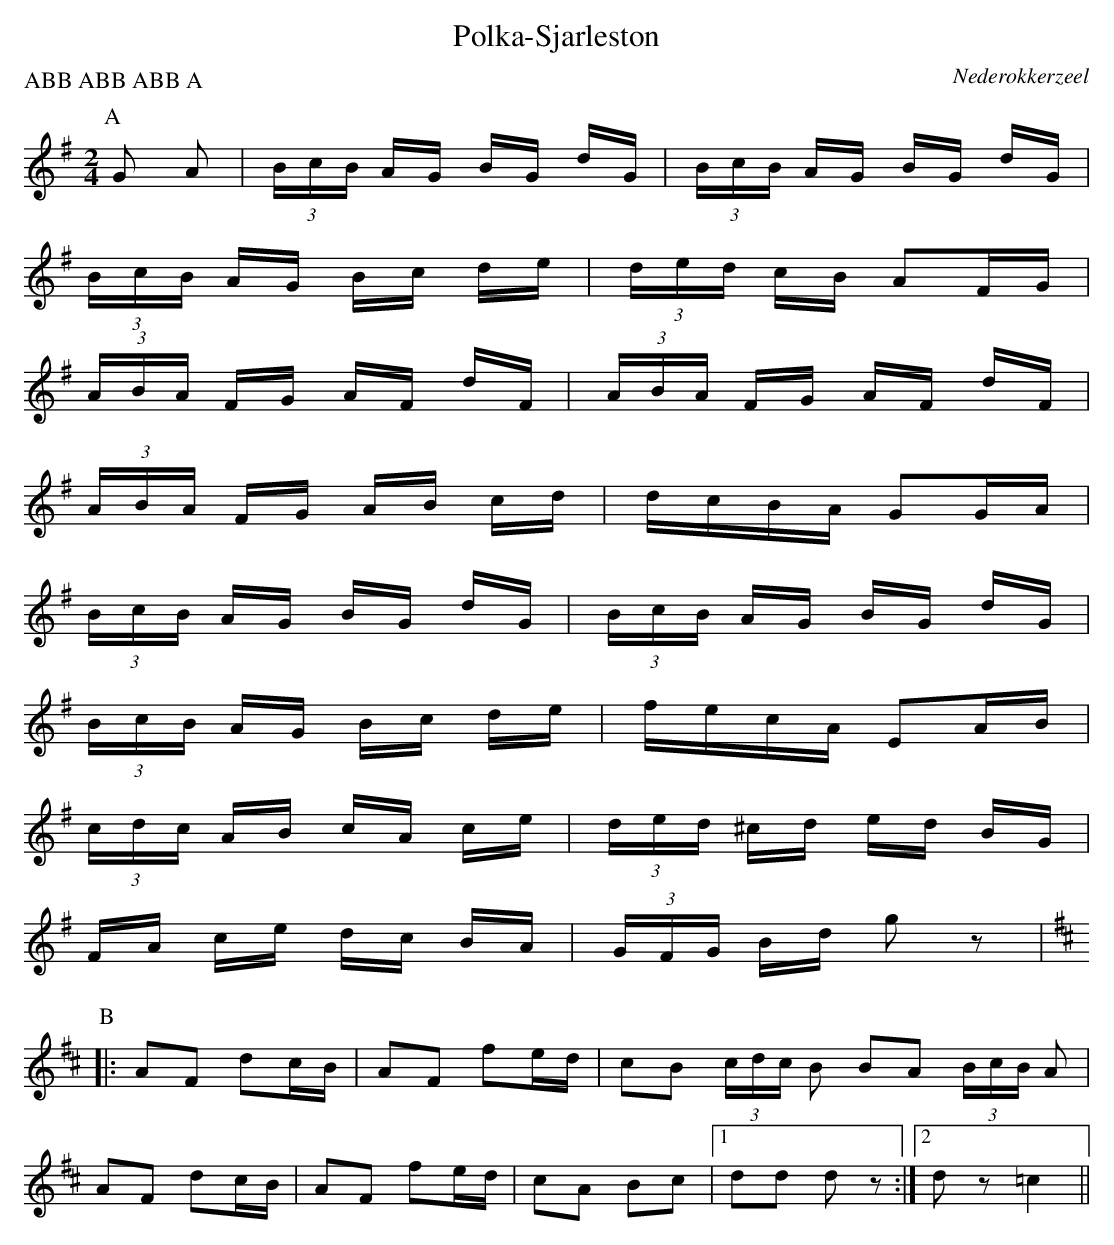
X:1
T:Polka-Sjarleston
O:Nederokkerzeel
O:Vlaanderen
M:2/4
L:1/8
P:ABB ABB ABB A
K:G
P:A
G A | (3B/c/B/ A/G/ B/G/ d/G/ | (3B/c/B/ A/G/ B/G/ d/G/ |
(3B/c/B/ A/G/ B/c/ d/e/ | (3d/e/d/ c/B/ AF/G/ |
(3A/B/A/ F/G/ A/F/ d/F/ | (3A/B/A/ F/G/ A/F/ d/F/ |
(3A/B/A/ F/G/ A/B/ c/d/ | d/c/B/A/ GG/A/ |
(3B/c/B/ A/G/ B/G/ d/G/ | (3B/c/B/ A/G/ B/G/ d/G/ |
(3B/c/B/ A/G/ B/c/ d/e/ | f/e/c/A/ EA/B/ |
(3c/d/c/ A/B/ c/A/ c/e/ | (3d/e/d/ ^c/d/ e/d/ B/G/ |
F/A/ c/e/ d/c/ B/A/ | (3G/F/G/ B/d/ g z |
K:D
P:B
|: AF dc/B/ | AF fe/d/ | cB (3c/d/c/ B l BA (3B/c/B/ A |
AF dc/B/ | AF fe/d/ | cA Bc |1 dd d z :|2 d z =c2 ||
